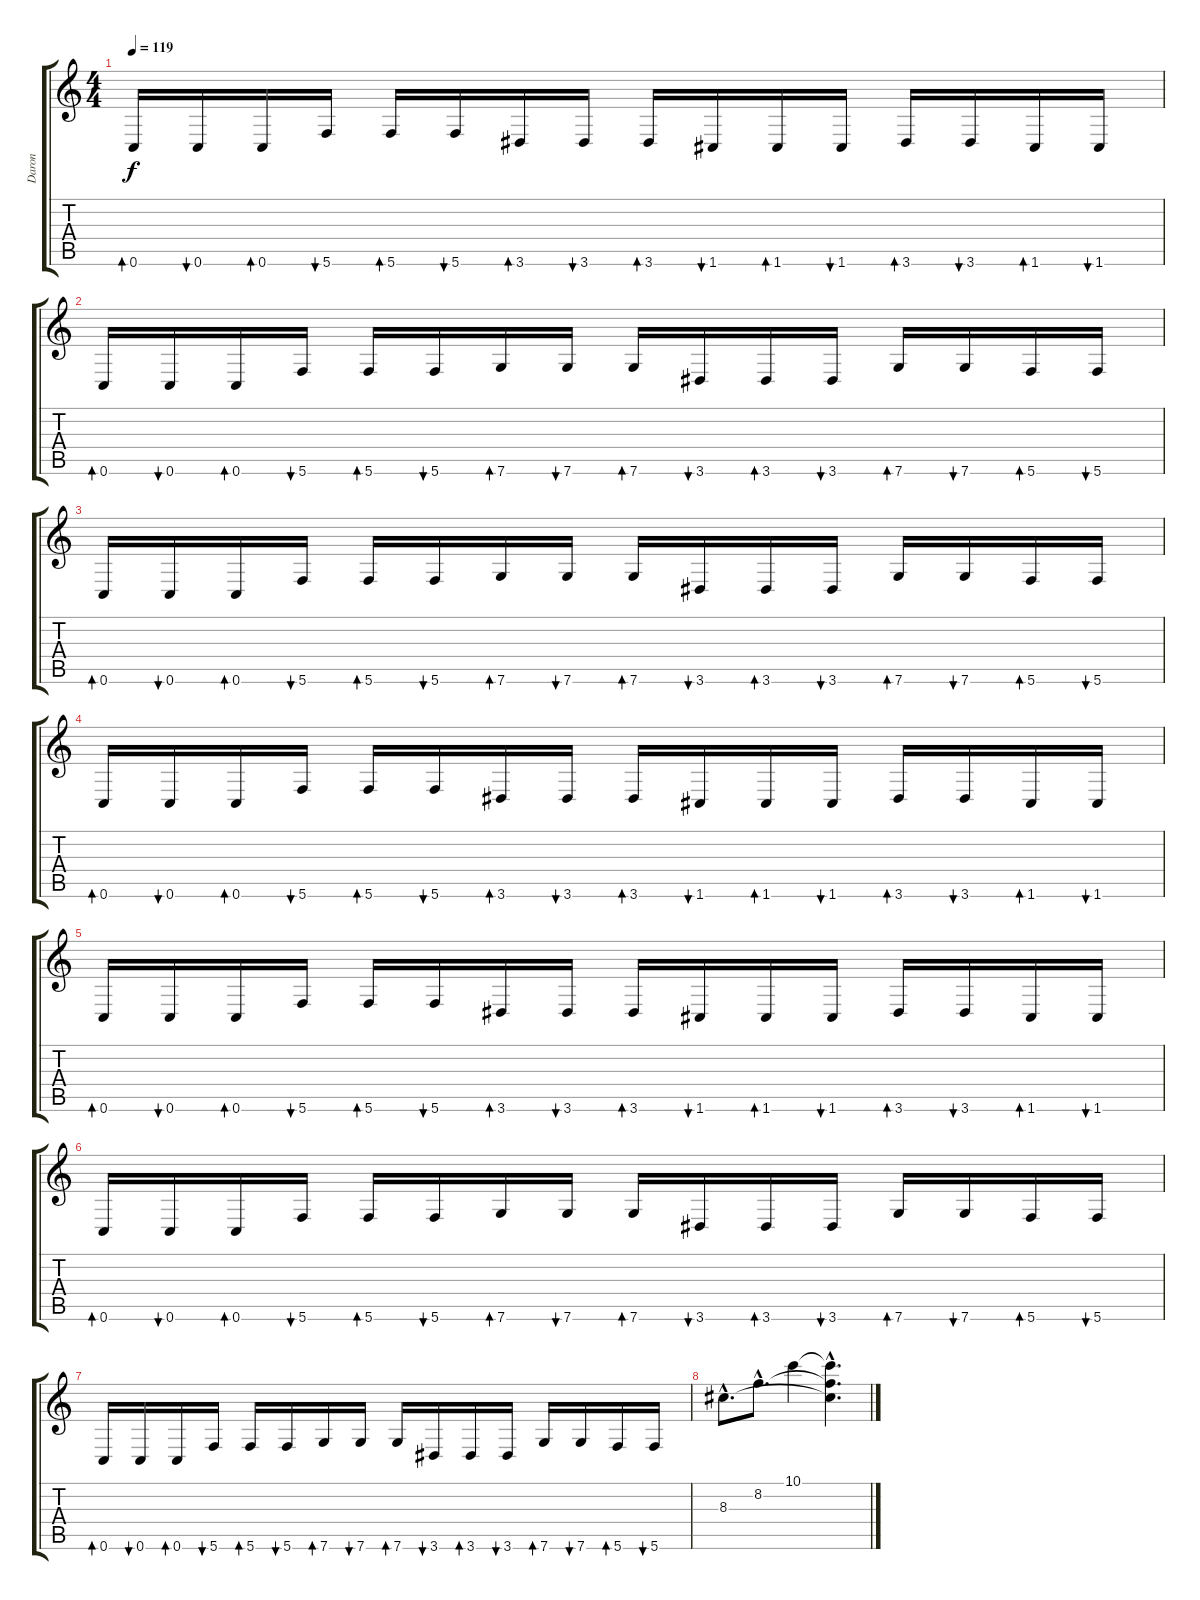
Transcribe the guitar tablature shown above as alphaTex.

\track ("Daron" "Daron") {instrument distortionguitar}
\staff {score tabs}
\tuning (D4 A3 F3 C3 G2 C2) {hide}
\ts (4 4)
\tempo 119
\clef g2
\ks c
0.6.16{bd 120 dy f balance 5} 0.6.16{bu 120} 0.6.16{bd 120} 5.6.16{bu 120} 5.6.16{bd 120} 5.6.16{bu 120} 3.6.16{bd 120} 3.6.16{bu 120} 3.6.16{bd 120} 1.6.16{bu 120} 1.6.16{bd 120} 1.6.16{bu 120} 3.6.16{bd 120} 3.6.16{bu 120} 1.6.16{bd 120} 1.6.16{bu 120} |
0.6.16{bd 120 balance 5} 0.6.16{bu 120} 0.6.16{bd 120} 5.6.16{bu 120} 5.6.16{bd 120} 5.6.16{bu 120} 7.6.16{bd 120} 7.6.16{bu 120} 7.6.16{bd 120} 3.6.16{bu 120} 3.6.16{bd 120} 3.6.16{bu 120} 7.6.16{bd 120} 7.6.16{bu 120} 5.6.16{bd 120} 5.6.16{bu 120} |
0.6.16{bd 120 balance 5} 0.6.16{bu 120} 0.6.16{bd 120} 5.6.16{bu 120} 5.6.16{bd 120} 5.6.16{bu 120} 7.6.16{bd 120} 7.6.16{bu 120} 7.6.16{bd 120} 3.6.16{bu 120} 3.6.16{bd 120} 3.6.16{bu 120} 7.6.16{bd 120} 7.6.16{bu 120} 5.6.16{bd 120} 5.6.16{bu 120} |
0.6.16{bd 120 balance 5} 0.6.16{bu 120} 0.6.16{bd 120} 5.6.16{bu 120} 5.6.16{bd 120} 5.6.16{bu 120} 3.6.16{bd 120} 3.6.16{bu 120} 3.6.16{bd 120} 1.6.16{bu 120} 1.6.16{bd 120} 1.6.16{bu 120} 3.6.16{bd 120} 3.6.16{bu 120} 1.6.16{bd 120} 1.6.16{bu 120} |
0.6.16{bd 120 balance 5} 0.6.16{bu 120} 0.6.16{bd 120} 5.6.16{bu 120} 5.6.16{bd 120} 5.6.16{bu 120} 3.6.16{bd 120} 3.6.16{bu 120} 3.6.16{bd 120} 1.6.16{bu 120} 1.6.16{bd 120} 1.6.16{bu 120} 3.6.16{bd 120} 3.6.16{bu 120} 1.6.16{bd 120} 1.6.16{bu 120} |
0.6.16{bd 120 balance 5} 0.6.16{bu 120} 0.6.16{bd 120} 5.6.16{bu 120} 5.6.16{bd 120} 5.6.16{bu 120} 7.6.16{bd 120} 7.6.16{bu 120} 7.6.16{bd 120} 3.6.16{bu 120} 3.6.16{bd 120} 3.6.16{bu 120} 7.6.16{bd 120} 7.6.16{bu 120} 5.6.16{bd 120} 5.6.16{bu 120} |
0.6.16{bd 120 balance 5} 0.6.16{bu 120} 0.6.16{bd 120} 5.6.16{bu 120} 5.6.16{bd 120} 5.6.16{bu 120} 7.6.16{bd 120} 7.6.16{bu 120} 7.6.16{bd 120} 3.6.16{bu 120} 3.6.16{bd 120} 3.6.16{bu 120} 7.6.16{bd 120} 7.6.16{bu 120} 5.6.16{bd 120} 5.6.16{bu 120} |
8.3{hac}.8{d volume 11 balance 8 instrument electricguitarclean} 8.2{hac}.8{d} 10.1.4 (10.1{hac t} 8.2{hac t} 8.3{hac t}).4{d}
